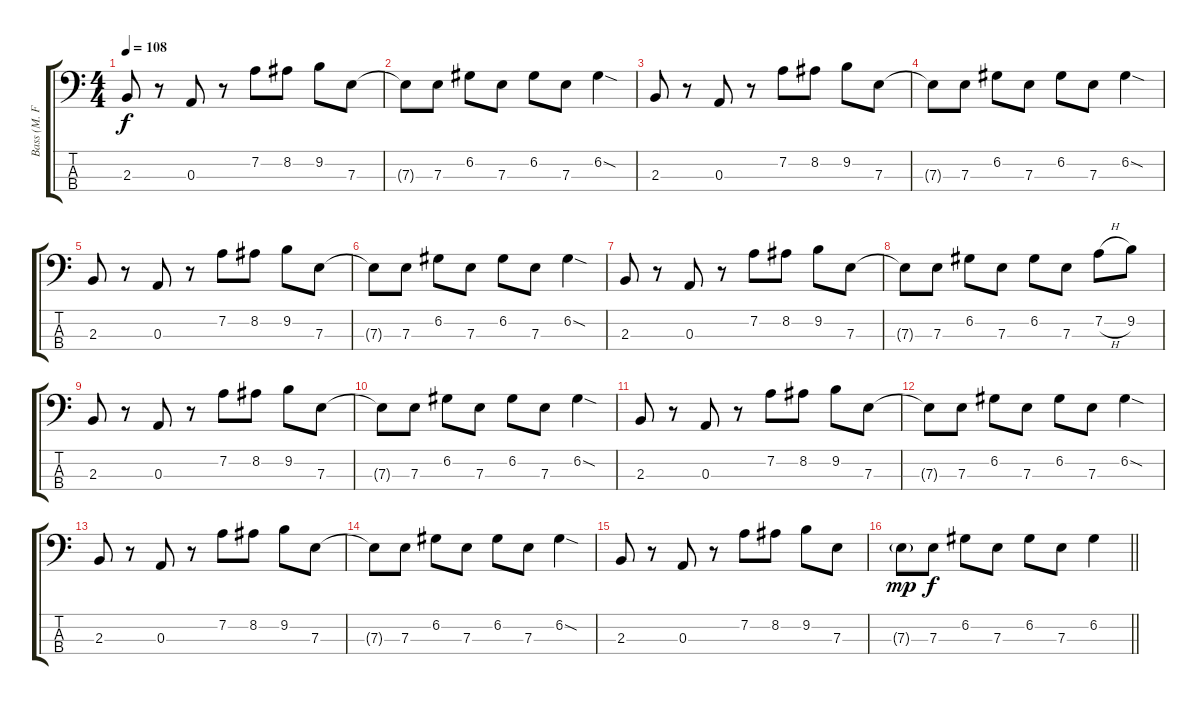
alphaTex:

\track ("Bass (M. Foster)" "Bass (M. F") {instrument electricbassfinger}
\staff {score tabs}
\tuning (G2 D2 A1 E1) {hide}
\ts (4 4)
\tempo 108
\clef f4
\ks c
2.3.8{dy f} r.8 0.3.8 r.8 7.2.8 8.2.8 9.2.8 7.3.8 |
7.3{t}.8 7.3.8 6.2.8 7.3.8 6.2.8 7.3.8 6.2{sod}.4 |
2.3.8 r.8 0.3.8 r.8 7.2.8 8.2.8 9.2.8 7.3.8 |
7.3{t}.8 7.3.8 6.2.8 7.3.8 6.2.8 7.3.8 6.2{sod}.4 |
2.3.8 r.8 0.3.8 r.8 7.2.8 8.2.8 9.2.8 7.3.8 |
7.3{t}.8 7.3.8 6.2.8 7.3.8 6.2.8 7.3.8 6.2{sod}.4 |
2.3.8 r.8 0.3.8 r.8 7.2.8 8.2.8 9.2.8 7.3.8 |
7.3{t}.8 7.3.8 6.2.8 7.3.8 6.2.8 7.3.8 7.2{h}.8 9.2.8 |
2.3.8 r.8 0.3.8 r.8 7.2.8 8.2.8 9.2.8 7.3.8 |
7.3{t}.8 7.3.8 6.2.8 7.3.8 6.2.8 7.3.8 6.2{sod}.4 |
2.3.8 r.8 0.3.8 r.8 7.2.8 8.2.8 9.2.8 7.3.8 |
7.3{t}.8 7.3.8 6.2.8 7.3.8 6.2.8 7.3.8 6.2{sod}.4 |
2.3.8 r.8 0.3.8 r.8 7.2.8 8.2.8 9.2.8 7.3.8 |
7.3{t}.8 7.3.8 6.2.8 7.3.8 6.2.8 7.3.8 6.2{sod}.4 |
2.3.8 r.8 0.3.8 r.8 7.2.8 8.2.8 9.2.8 7.3.8 |
\barLineRight lightlight
7.3{g}.8{dy mp} 7.3.8{dy f} 6.2.8 7.3.8 6.2.8 7.3.8 6.2.4
